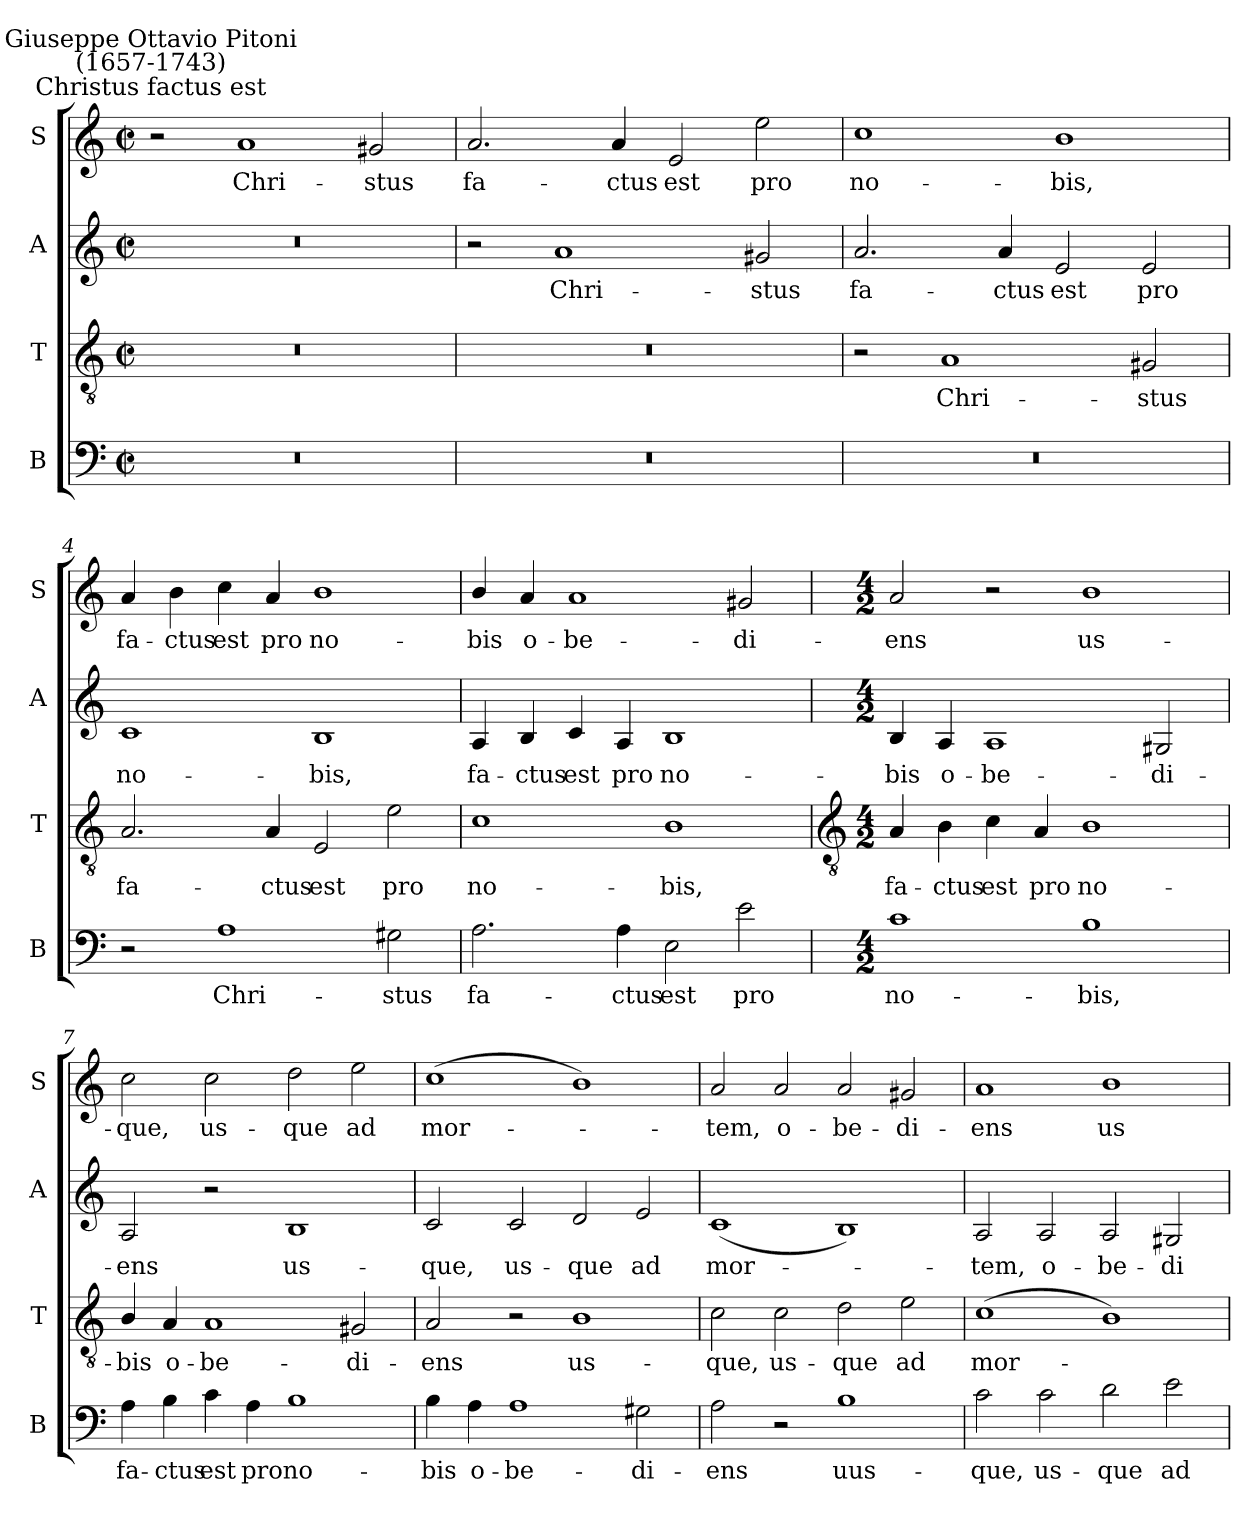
**kern	**text	**kern	**text	**kern	**text	**kern	**text
*part4	*part4	*part3	*part3	*part2	*part2	*part1	*part1
*staff4	*staff4	*staff3	*staff3	*staff2	*staff2	*staff1	*staff1
*I"B	*	*I"T	*	*I"A	*	*I"S	*
*I'B	*	*I'T	*	*I'A	*	*I'S	*
*clefF4	*	*clefGv2	*	*clefG2	*	*clefG2	*
*k[]	*	*k[]	*	*k[]	*	*k[]	*
*C:	*	*C:	*	*C:	*	*C:	*
*M4/2	*	*M4/2	*	*M4/2	*	*M4/2	*
*met(c|)	*	*met(c|)	*	*met(c|)	*	*met(c|)	*
=1	=1	=1	=1	=1	=1	=1	=1
!	!	!	!	!	!	!LO:TX:a:cj:t=Christus factus est	!
!	!	!	!	!	!	!LO:TX:a:cj:t=Giuseppe Ottavio Pitoni\n(1657-1743)	!
0r	.	0r	.	0r	.	2r	.
!	!	!	!	!	!	!	!LO:LY:b
.	.	.	.	.	.	1a	Chri-
!	!	!	!	!	!	!	!LO:LY:b
.	.	.	.	.	.	2g#X	-stus
=2	=2	=2	=2	=2	=2	=2	=2
!	!	!	!	!	!	!	!LO:LY:b
0r	.	0r	.	2r	.	2.a	fa-
!	!	!	!	!	!LO:LY:b	!	!
.	.	.	.	1a	Chri-	.	.
!	!	!	!	!	!	!	!LO:LY:b
.	.	.	.	.	.	4a	-ctus
!	!	!	!	!	!	!	!LO:LY:b
.	.	.	.	.	.	2e	est
!	!	!	!	!	!LO:LY:b	!	!LO:LY:b
.	.	.	.	2g#X	-stus	2ee	pro
=3	=3	=3	=3	=3	=3	=3	=3
!	!	!	!	!	!LO:LY:b	!	!LO:LY:b
0r	.	2r	.	2.a	fa-	1cc	no-
!	!	!	!LO:LY:b	!	!	!	!
.	.	1A	Chri-	.	.	.	.
!	!	!	!	!	!LO:LY:b	!	!
.	.	.	.	4a	-ctus	.	.
!	!	!	!	!	!LO:LY:b	!	!LO:LY:b
.	.	.	.	2e	est	1b	-bis,
!	!	!	!LO:LY:b	!	!LO:LY:b	!	!
.	.	2G#X	-stus	2e	pro	.	.
=4	=4	=4	=4	=4	=4	=4	=4
!	!	!	!LO:LY:b	!	!LO:LY:b	!	!LO:LY:b
2r	.	2.A	fa-	1c	no-	4a	fa-
!	!	!	!	!	!	!	!LO:LY:b
.	.	.	.	.	.	4b	-ctus
!	!LO:LY:b	!	!	!	!	!	!LO:LY:b
1A	Chri-	.	.	.	.	4cc	est
!	!	!	!LO:LY:b	!	!	!	!LO:LY:b
.	.	4A	-ctus	.	.	4a	pro
!	!	!	!LO:LY:b	!	!LO:LY:b	!	!LO:LY:b
.	.	2E	est	1B	-bis,	1b	no-
!	!LO:LY:b	!	!LO:LY:b	!	!	!	!
2G#X	-stus	2e	pro	.	.	.	.
=5	=5	=5	=5	=5	=5	=5	=5
!	!LO:LY:b	!	!LO:LY:b	!	!LO:LY:b	!	!LO:LY:b
2.A	fa-	1c	no-	4A	fa-	4b/	-bis
!	!	!	!	!	!LO:LY:b	!	!LO:LY:b
.	.	.	.	4B	-ctus	4a	o-
!	!	!	!	!	!LO:LY:b	!	!LO:LY:b
.	.	.	.	4c	est	1a	-be-
!	!LO:LY:b	!	!	!	!LO:LY:b	!	!
4A	-ctus	.	.	4A	pro	.	.
!	!LO:LY:b	!	!LO:LY:b	!	!LO:LY:b	!	!
2E	est	1B	-bis,	1B	no-	.	.
!	!LO:LY:b	!	!	!	!	!	!LO:LY:b
2e	pro	.	.	.	.	2g#X	-di-
!!LO:LB:g=z
=6	=6	=6	=6	=6	=6	=6	=6
*	*	*clefGv2	*	*	*	*	*
*M4/2	*	*M4/2	*	*M4/2	*	*M4/2	*
!	!LO:LY:b	!	!LO:LY:b	!	!LO:LY:b	!	!LO:LY:b
1c	no-	4A	fa-	4B	-bis	2a	-ens
!	!	!	!LO:LY:b	!	!LO:LY:b	!	!
.	.	4B	-ctus	4A	o-	.	.
!	!	!	!LO:LY:b	!	!LO:LY:b	!	!
.	.	4c	est	1A	-be-	2r	.
!	!	!	!LO:LY:b	!	!	!	!
.	.	4A	pro	.	.	.	.
!	!LO:LY:b	!	!LO:LY:b	!	!	!	!LO:LY:b
1B	-bis,	1B	no-	.	.	1b	us-
!	!	!	!	!	!LO:LY:b	!	!
.	.	.	.	2G#X	-di-	.	.
=7	=7	=7	=7	=7	=7	=7	=7
!	!LO:LY:b	!	!LO:LY:b	!	!LO:LY:b	!	!LO:LY:b
4A	fa-	4B/	-bis	2A	-ens	2cc	-que,
!	!LO:LY:b	!	!LO:LY:b	!	!	!	!
4B	-ctus	4A	o-	.	.	.	.
!	!LO:LY:b	!	!LO:LY:b	!	!	!	!LO:LY:b
4c	est	1A	-be-	2r	.	2cc	us-
!	!LO:LY:b	!	!	!	!	!	!
4A	pro	.	.	.	.	.	.
!	!LO:LY:b	!	!	!	!LO:LY:b	!	!LO:LY:b
1B	no-	.	.	1B	us-	2dd	-que
!	!	!	!LO:LY:b	!	!	!	!LO:LY:b
.	.	2G#X	-di-	.	.	2ee	ad
=8	=8	=8	=8	=8	=8	=8	=8
!	!LO:LY:b	!	!LO:LY:b	!	!LO:LY:b	!	!LO:LY:b
4B	-bis	2A	-ens	2c	-que,	(>1cc	mor-
!	!LO:LY:b	!	!	!	!	!	!
4A	o-	.	.	.	.	.	.
!	!LO:LY:b	!	!	!	!LO:LY:b	!	!
1A	-be-	2r	.	2c	us-	.	.
!	!	!	!LO:LY:b	!	!LO:LY:b	!	!
.	.	1B	us-	2d	-que	1b)	.
!	!LO:LY:b	!	!	!	!LO:LY:b	!	!
2G#X	-di-	.	.	2e	ad	.	.
=9	=9	=9	=9	=9	=9	=9	=9
!	!LO:LY:b	!	!LO:LY:b	!	!LO:LY:b	!	!LO:LY:b
2A	-ens	2c	-que,	(<1c	mor-	2a	tem,
!	!	!	!LO:LY:b	!	!	!	!LO:LY:b
2r	.	2c	us-	.	.	2a	o-
!	!LO:LY:b	!	!LO:LY:b	!	!	!	!LO:LY:b
1B	uus-	2d	-que	1B)	.	2a	-be-
!	!	!	!LO:LY:b	!	!	!	!LO:LY:b
.	.	2e	ad	.	.	2g#X	-di-
=10	=10	=10	=10	=10	=10	=10	=10
!	!LO:LY:b	!	!LO:LY:b	!	!LO:LY:b	!	!LO:LY:b
2c	-que,	(>1c	mor-	2A	tem,	1a	-ens
!	!LO:LY:b	!	!	!	!LO:LY:b	!	!
2c	us-	.	.	2A	o-	.	.
!	!LO:LY:b	!	!	!	!LO:LY:b	!	!LO:LY:b
2d	-que	1B)	.	2A	-be-	1b	us-
!	!LO:LY:b	!	!	!	!LO:LY:b	!	!
2e	ad	.	.	2G#X	-di-	.	.
=	=	=	=	=	=	=	=
*-	*-	*-	*-	*-	*-	*-	*-
